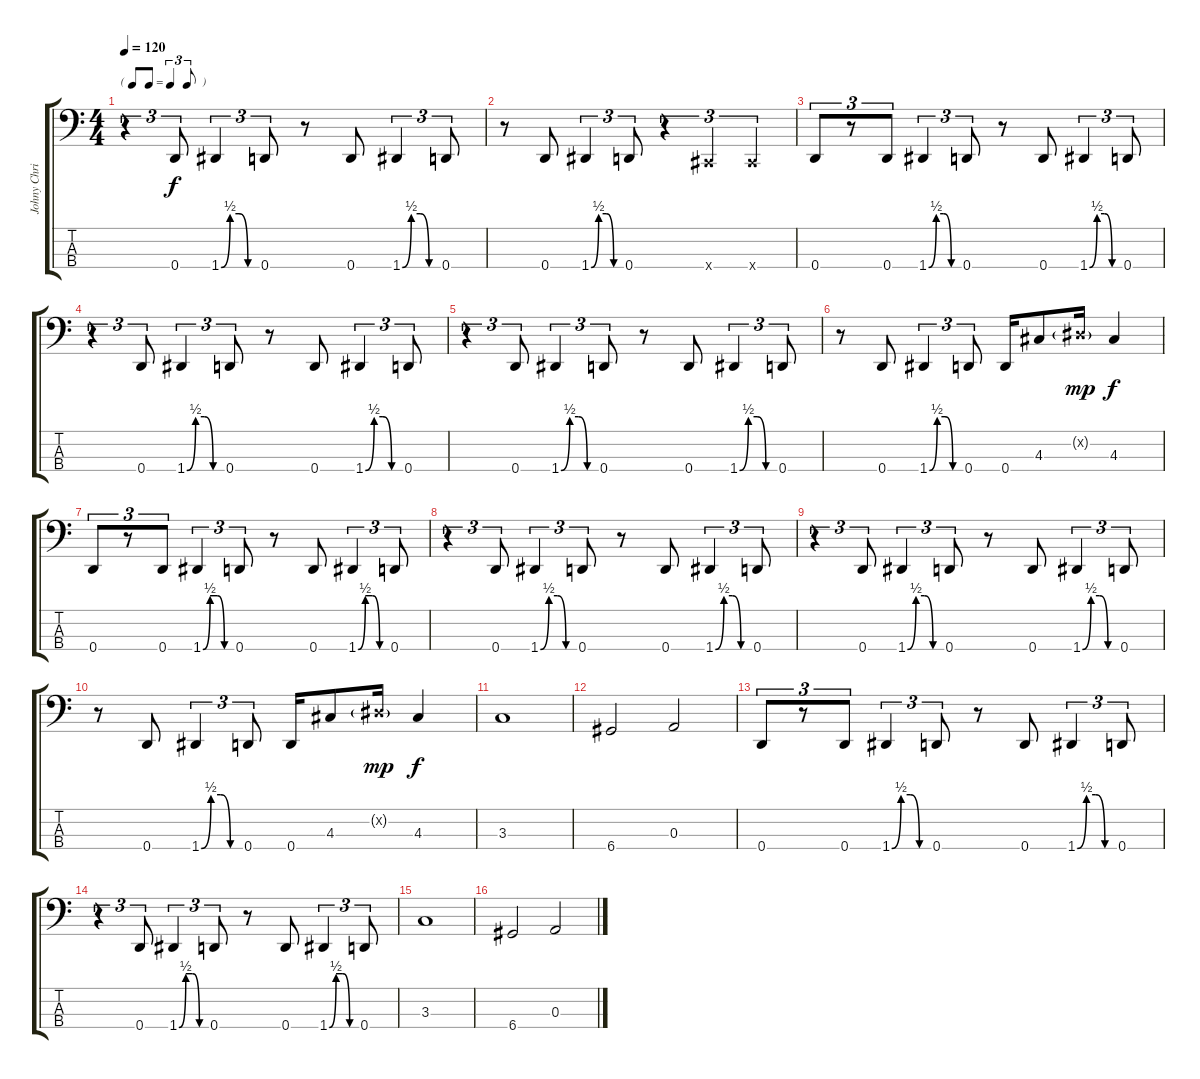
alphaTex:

\track ("Johny Christ" "Johny Chri") {instrument electricbasspick}
\staff {score tabs}
\tuning (G2 D2 A1 D1) {hide}
\ts (4 4)
\tf triplet8th
\tempo 120
\clef f4
\ks c
r.4{tu (3 2) dy f} 0.4.8{tu (3 2)} 1.4{be (custom 0 0 15 2 30 2 45 0 60 0)}.4{tu (3 2)} 0.4.8{tu (3 2)} r.8 0.4.8 1.4{be (custom 0 0 15 2 30 2 45 0 60 0)}.4{tu (3 2)} 0.4.8{tu (3 2)} |
r.8 0.4.8 1.4{be (custom 0 0 15 2 30 2 45 0 60 0)}.4{tu (3 2)} 0.4.8{tu (3 2)} r.4{tu (3 2)} -1.4{x}.4{tu (3 2)} -1.4{x}.4{tu (3 2)} |
0.4.8{tu (3 2)} r.8{tu (3 2)} 0.4.8{tu (3 2)} 1.4{be (custom 0 0 15 2 30 2 45 0 60 0)}.4{tu (3 2)} 0.4.8{tu (3 2)} r.8 0.4.8 1.4{be (custom 0 0 15 2 30 2 45 0 60 0)}.4{tu (3 2)} 0.4.8{tu (3 2)} |
r.4{tu (3 2)} 0.4.8{tu (3 2)} 1.4{be (custom 0 0 15 2 30 2 45 0 60 0)}.4{tu (3 2)} 0.4.8{tu (3 2)} r.8 0.4.8 1.4{be (custom 0 0 15 2 30 2 45 0 60 0)}.4{tu (3 2)} 0.4.8{tu (3 2)} |
r.4{tu (3 2)} 0.4.8{tu (3 2)} 1.4{be (custom 0 0 15 2 30 2 45 0 60 0)}.4{tu (3 2)} 0.4.8{tu (3 2)} r.8 0.4.8 1.4{be (custom 0 0 15 2 30 2 45 0 60 0)}.4{tu (3 2)} 0.4.8{tu (3 2)} |
r.8 0.4.8 1.4{be (custom 0 0 15 2 30 2 45 0 60 0)}.4{tu (3 2)} 0.4.8{tu (3 2)} 0.4.16 4.3.8 1.2{g x}.16{dy mp} 4.3.4{dy f} |
0.4.8{tu (3 2)} r.8{tu (3 2)} 0.4.8{tu (3 2)} 1.4{be (custom 0 0 15 2 30 2 45 0 60 0)}.4{tu (3 2)} 0.4.8{tu (3 2)} r.8 0.4.8 1.4{be (custom 0 0 15 2 30 2 45 0 60 0)}.4{tu (3 2)} 0.4.8{tu (3 2)} |
r.4{tu (3 2)} 0.4.8{tu (3 2)} 1.4{be (custom 0 0 15 2 30 2 45 0 60 0)}.4{tu (3 2)} 0.4.8{tu (3 2)} r.8 0.4.8 1.4{be (custom 0 0 15 2 30 2 45 0 60 0)}.4{tu (3 2)} 0.4.8{tu (3 2)} |
r.4{tu (3 2)} 0.4.8{tu (3 2)} 1.4{be (custom 0 0 15 2 30 2 45 0 60 0)}.4{tu (3 2)} 0.4.8{tu (3 2)} r.8 0.4.8 1.4{be (custom 0 0 15 2 30 2 45 0 60 0)}.4{tu (3 2)} 0.4.8{tu (3 2)} |
r.8 0.4.8 1.4{be (custom 0 0 15 2 30 2 45 0 60 0)}.4{tu (3 2)} 0.4.8{tu (3 2)} 0.4.16 4.3.8 1.2{g x}.16{dy mp} 4.3.4{dy f} |
3.3.1 |
6.4.2 0.3.2 |
0.4.8{tu (3 2)} r.8{tu (3 2)} 0.4.8{tu (3 2)} 1.4{be (custom 0 0 15 2 30 2 45 0 60 0)}.4{tu (3 2)} 0.4.8{tu (3 2)} r.8 0.4.8 1.4{be (custom 0 0 15 2 30 2 45 0 60 0)}.4{tu (3 2)} 0.4.8{tu (3 2)} |
r.4{tu (3 2)} 0.4.8{tu (3 2)} 1.4{be (custom 0 0 15 2 30 2 45 0 60 0)}.4{tu (3 2)} 0.4.8{tu (3 2)} r.8 0.4.8 1.4{be (custom 0 0 15 2 30 2 45 0 60 0)}.4{tu (3 2)} 0.4.8{tu (3 2)} |
3.3.1 |
6.4.2 0.3.2
